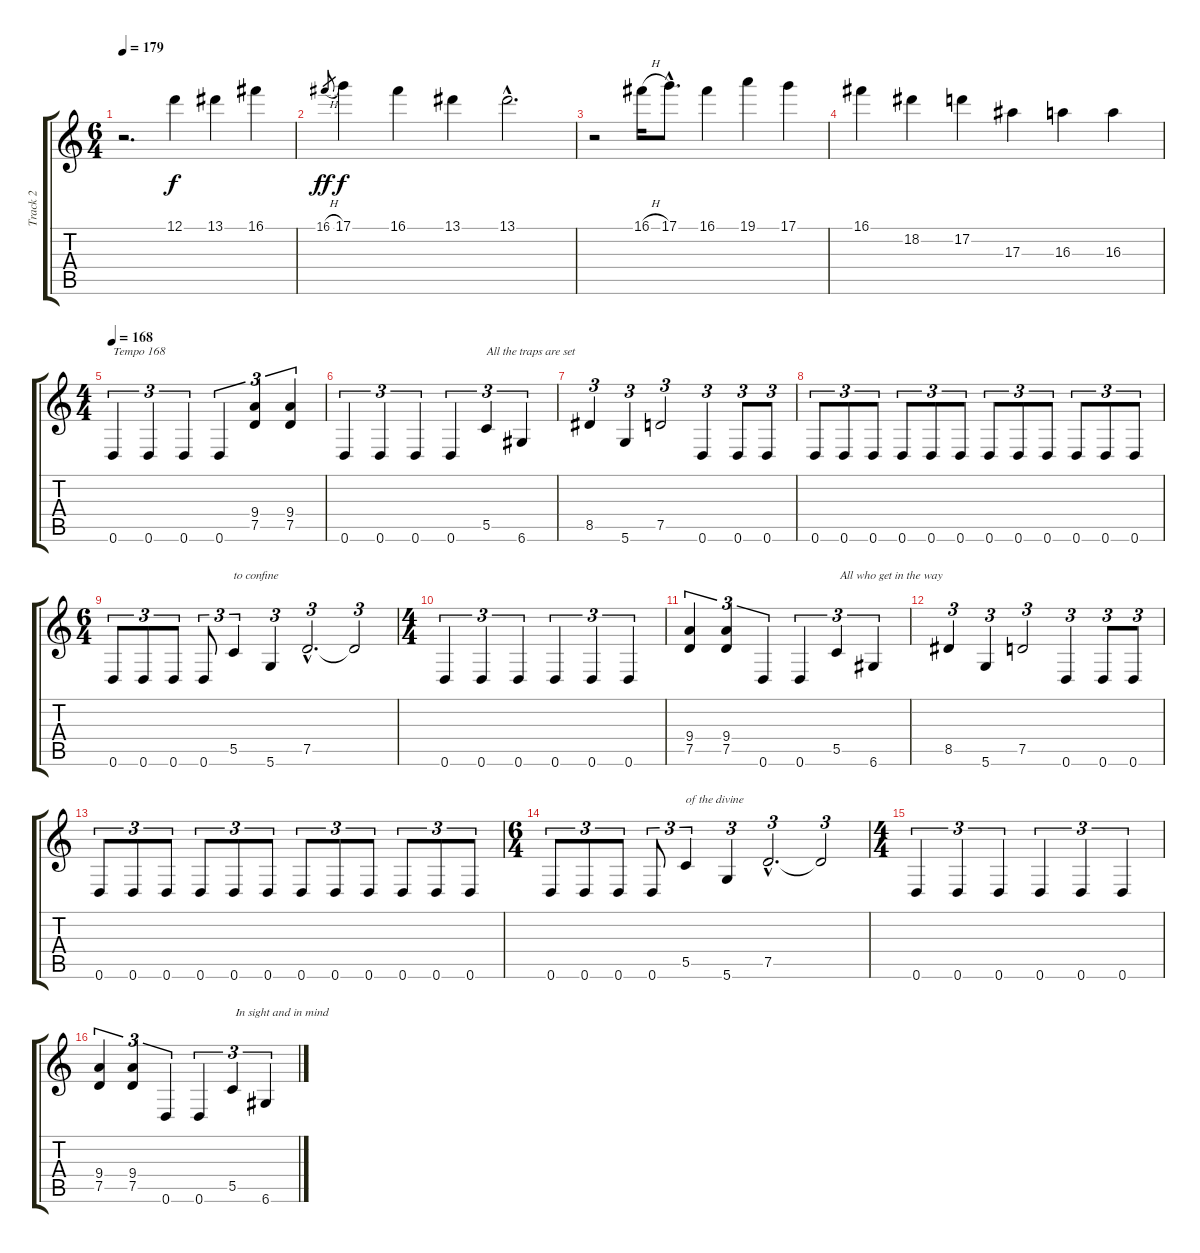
\track ("Track 2" "Track 2") {instrument overdrivenguitar}
\staff {score tabs}
\tuning (D4 A3 F3 C3 G2 D2) {hide}
\ts (6 4)
\tempo 179
\clef g2
\ks c
r.2{d dy f} 12.1.4 13.1.4 16.1.4 |
16.1{h}.8{gr dy ff} 17.1.4{dy f} 16.1.4 13.1.4 13.1{hac}.2{d} |
r.2 16.1{h}.16 17.1{hac}.8{d} 16.1.4 19.1.4 17.1.4 |
16.1.4 18.2.4 17.2.4 17.3.4 16.3.4 16.3.4 |
\ts (4 4)
\tempo 168
0.6.4{tu (3 2) txt "Tempo 168"} 0.6.4{tu (3 2)} 0.6.4{tu (3 2)} 0.6.4{tu (3 2)} (9.4 7.5).4{tu (3 2)} (9.4 7.5).4{tu (3 2)} |
0.6.4{tu (3 2)} 0.6.4{tu (3 2)} 0.6.4{tu (3 2)} 0.6.4{tu (3 2)} 5.5.4{tu (3 2) txt "All the traps are set"} 6.6.4{tu (3 2)} |
8.5.4{tu (3 2)} 5.6.4{tu (3 2)} 7.5.2{tu (3 2)} 0.6.4{tu (3 2)} 0.6.8{tu (3 2)} 0.6.8{tu (3 2)} |
0.6.8{tu (3 2)} 0.6.8{tu (3 2)} 0.6.8{tu (3 2)} 0.6.8{tu (3 2)} 0.6.8{tu (3 2)} 0.6.8{tu (3 2)} 0.6.8{tu (3 2)} 0.6.8{tu (3 2)} 0.6.8{tu (3 2)} 0.6.8{tu (3 2)} 0.6.8{tu (3 2)} 0.6.8{tu (3 2)} |
\ts (6 4)
0.6.8{tu (3 2)} 0.6.8{tu (3 2)} 0.6.8{tu (3 2)} 0.6.8{tu (3 2)} 5.5.4{tu (3 2) txt "to confine"} 5.6.4{tu (3 2)} 7.5{hac}.2{d tu (3 2)} 7.5{t}.2{tu (3 2)} |
\ts (4 4)
0.6.4{tu (3 2)} 0.6.4{tu (3 2)} 0.6.4{tu (3 2)} 0.6.4{tu (3 2)} 0.6.4{tu (3 2)} 0.6.4{tu (3 2)} |
(9.4 7.5).4{tu (3 2)} (9.4 7.5).4{tu (3 2)} 0.6.4{tu (3 2)} 0.6.4{tu (3 2)} 5.5.4{tu (3 2) txt " All who get in the way"} 6.6.4{tu (3 2)} |
8.5.4{tu (3 2)} 5.6.4{tu (3 2)} 7.5.2{tu (3 2)} 0.6.4{tu (3 2)} 0.6.8{tu (3 2)} 0.6.8{tu (3 2)} |
0.6.8{tu (3 2)} 0.6.8{tu (3 2)} 0.6.8{tu (3 2)} 0.6.8{tu (3 2)} 0.6.8{tu (3 2)} 0.6.8{tu (3 2)} 0.6.8{tu (3 2)} 0.6.8{tu (3 2)} 0.6.8{tu (3 2)} 0.6.8{tu (3 2)} 0.6.8{tu (3 2)} 0.6.8{tu (3 2)} |
\ts (6 4)
0.6.8{tu (3 2)} 0.6.8{tu (3 2)} 0.6.8{tu (3 2)} 0.6.8{tu (3 2)} 5.5.4{tu (3 2) txt "of the divine"} 5.6.4{tu (3 2)} 7.5{hac}.2{d tu (3 2)} 7.5{t}.2{tu (3 2)} |
\ts (4 4)
0.6.4{tu (3 2)} 0.6.4{tu (3 2)} 0.6.4{tu (3 2)} 0.6.4{tu (3 2)} 0.6.4{tu (3 2)} 0.6.4{tu (3 2)} |
(9.4 7.5).4{tu (3 2)} (9.4 7.5).4{tu (3 2)} 0.6.4{tu (3 2)} 0.6.4{tu (3 2)} 5.5.4{tu (3 2) txt " In sight and in mind"} 6.6.4{tu (3 2)}
